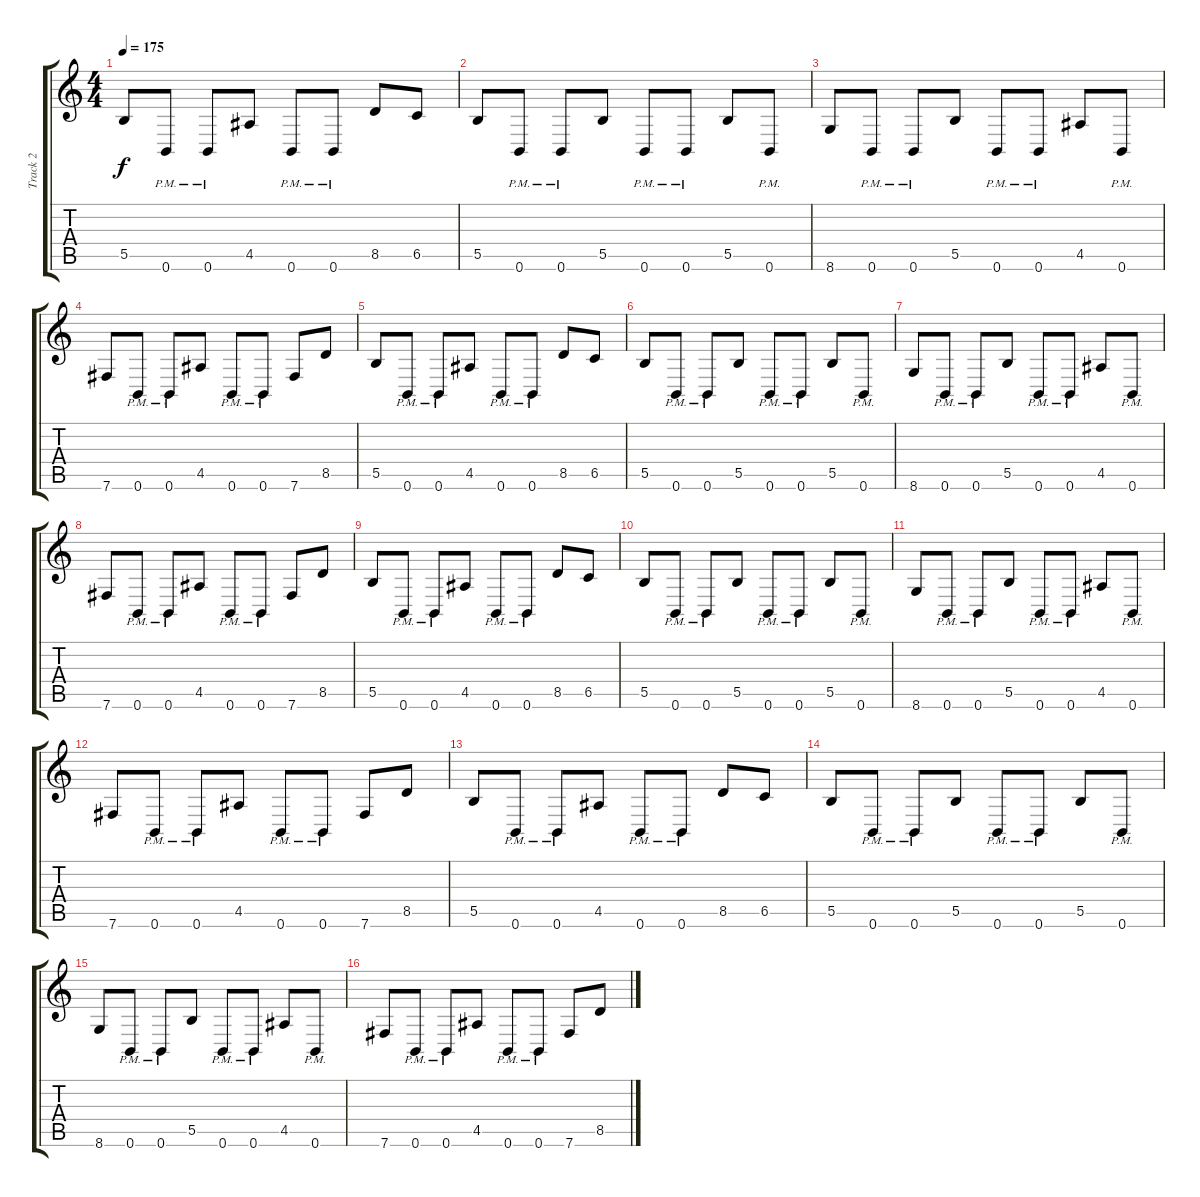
\track ("Track 2" "Track 2") {instrument distortionguitar}
\staff {score tabs}
\tuning (Db4 Ab3 E3 B2 Gb2 B1) {hide}
\ts (4 4)
\tempo 175
\clef g2
\ks c
5.5.8{dy f} 0.6{pm}.8 0.6{pm}.8 4.5.8 0.6{pm}.8 0.6{pm}.8 8.5.8 6.5.8 |
5.5.8 0.6{pm}.8 0.6{pm}.8 5.5.8 0.6{pm}.8 0.6{pm}.8 5.5.8 0.6{pm}.8 |
8.6.8 0.6{pm}.8 0.6{pm}.8 5.5.8 0.6{pm}.8 0.6{pm}.8 4.5.8 0.6{pm}.8 |
7.6.8 0.6{pm}.8 0.6{pm}.8 4.5.8 0.6{pm}.8 0.6{pm}.8 7.6.8 8.5.8 |
5.5.8 0.6{pm}.8 0.6{pm}.8 4.5.8 0.6{pm}.8 0.6{pm}.8 8.5.8 6.5.8 |
5.5.8 0.6{pm}.8 0.6{pm}.8 5.5.8 0.6{pm}.8 0.6{pm}.8 5.5.8 0.6{pm}.8 |
8.6.8 0.6{pm}.8 0.6{pm}.8 5.5.8 0.6{pm}.8 0.6{pm}.8 4.5.8 0.6{pm}.8 |
7.6.8 0.6{pm}.8 0.6{pm}.8 4.5.8 0.6{pm}.8 0.6{pm}.8 7.6.8 8.5.8 |
5.5.8 0.6{pm}.8 0.6{pm}.8 4.5.8 0.6{pm}.8 0.6{pm}.8 8.5.8 6.5.8 |
5.5.8 0.6{pm}.8 0.6{pm}.8 5.5.8 0.6{pm}.8 0.6{pm}.8 5.5.8 0.6{pm}.8 |
8.6.8 0.6{pm}.8 0.6{pm}.8 5.5.8 0.6{pm}.8 0.6{pm}.8 4.5.8 0.6{pm}.8 |
7.6.8 0.6{pm}.8 0.6{pm}.8 4.5.8 0.6{pm}.8 0.6{pm}.8 7.6.8 8.5.8 |
5.5.8 0.6{pm}.8 0.6{pm}.8 4.5.8 0.6{pm}.8 0.6{pm}.8 8.5.8 6.5.8 |
5.5.8 0.6{pm}.8 0.6{pm}.8 5.5.8 0.6{pm}.8 0.6{pm}.8 5.5.8 0.6{pm}.8 |
8.6.8 0.6{pm}.8 0.6{pm}.8 5.5.8 0.6{pm}.8 0.6{pm}.8 4.5.8 0.6{pm}.8 |
7.6.8 0.6{pm}.8 0.6{pm}.8 4.5.8 0.6{pm}.8 0.6{pm}.8 7.6.8 8.5.8
